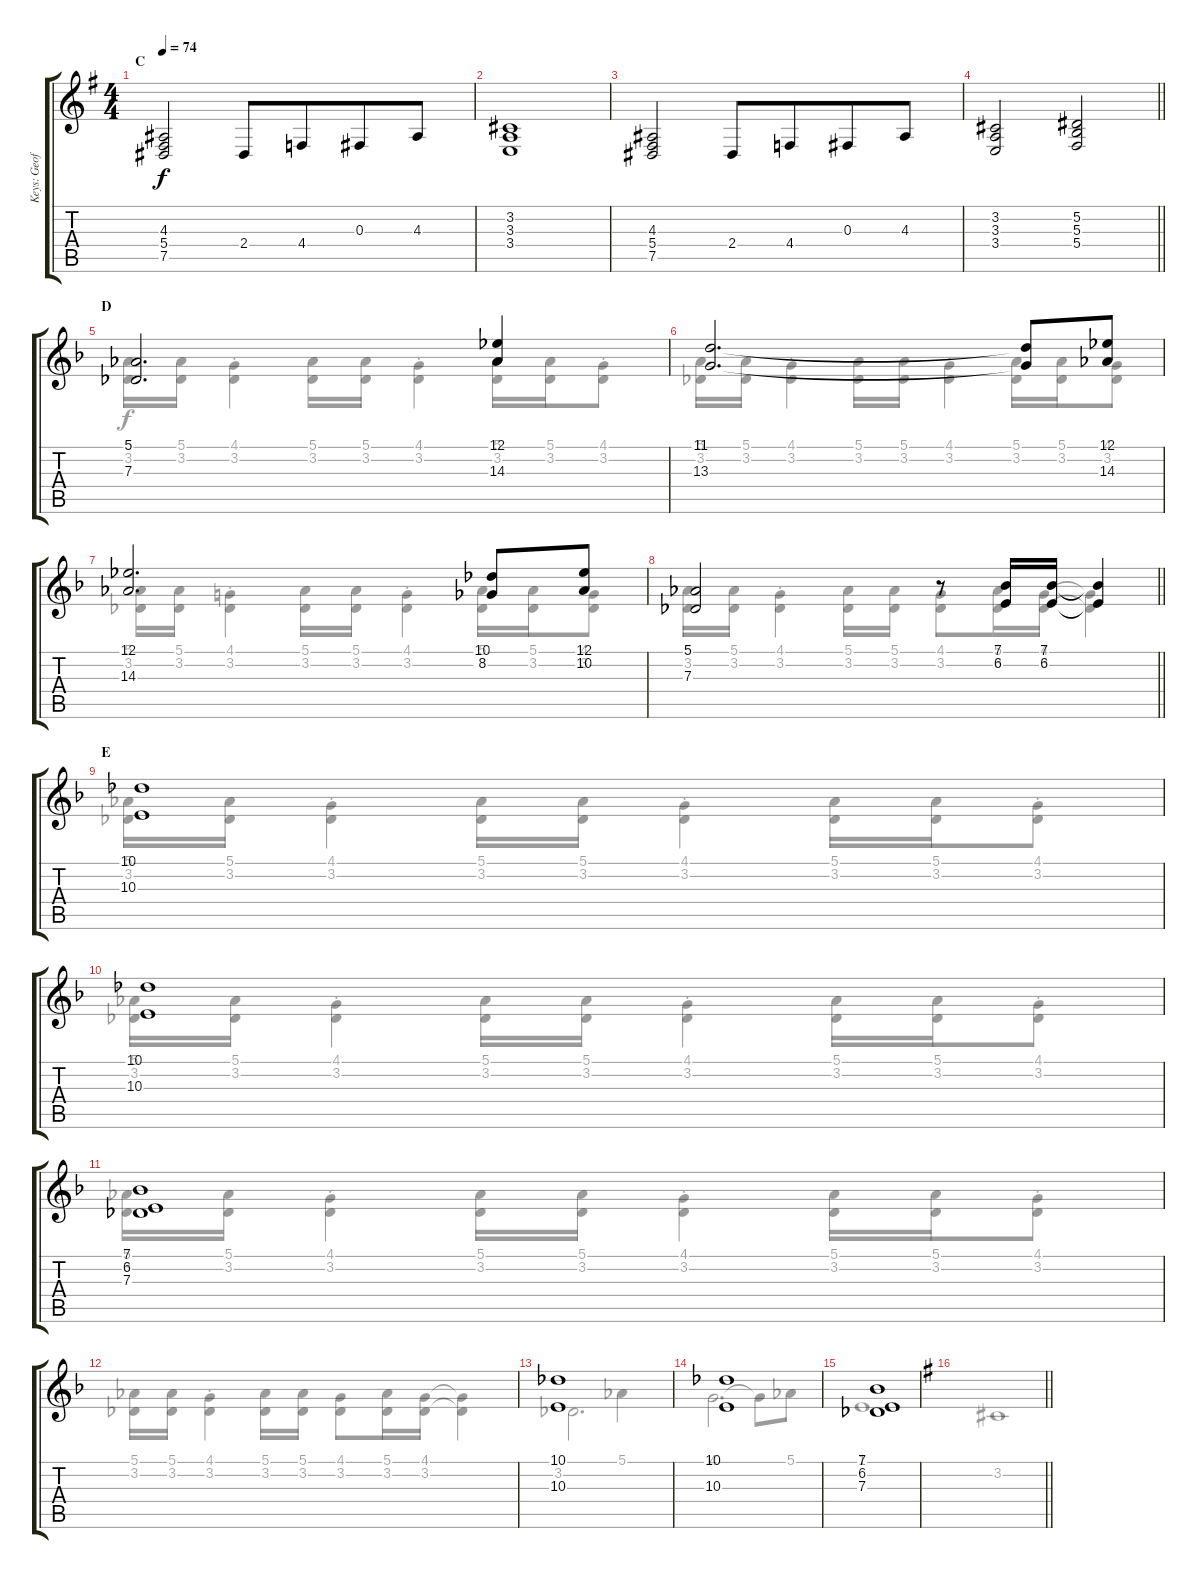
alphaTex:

\track ("Keys: Geoff" "Keys: Geof") {instrument stringensemble1}
\staff {score tabs}
\tuning (Eb4 Bb3 Gb3 Db3 Ab2 Eb2) {hide}
\voice
\ts (4 4)
\section ("" "C")
\tempo 74
\clef g2
\ks g
(4.3 5.4 7.5).2{dy f} 2.4.8 4.4.8{beam merge} 0.3.8 4.3.8 |
(3.2 3.3 3.4).1 |
(4.3 5.4 7.5).2 2.4.8 4.4.8{beam merge} 0.3.8 4.3.8 |
\barLineRight lightlight
(3.2 3.3 3.4).2 (5.2 5.3 5.4).2 |
\section ("" "D")
\ks f
(5.1 7.3).2{d} (12.1 14.3).4 |
(11.1 13.3).2{d} (11.1{t} 13.3{t}).8 (12.1 14.3).8 |
(12.1 14.3).2{d} (10.1 8.2).8 (12.1 10.2).8 |
\barLineRight lightlight
(5.1 7.3).2 r.8 (7.1 6.2).16 (7.1 6.2).16 (7.1{t} 6.2{t}).4 |
\section ("" "E")
(10.1 10.3).1 |
(10.1 10.3).1 |
(7.1 6.2 7.3).1 |
|
(10.1 10.3).1 |
(10.1 10.3).1 |
(7.1 6.2 7.3).1 |
\barLineRight lightlight
\voice
\clef g2
\ottava regular
\simile none
\ks g
|
|
|
\barLineRight lightlight
|
\ks f
(5.1 3.2).16 (5.1 3.2).16 (4.1{st} 3.2{st}).4 (5.1 3.2).16 (5.1 3.2).16 (4.1{st} 3.2{st}).4 (5.1 3.2).16 (5.1 3.2).16 (4.1{st} 3.2{st}).8 |
(5.1 3.2).16 (5.1 3.2).16 (4.1{st} 3.2{st}).4 (5.1 3.2).16 (5.1 3.2).16 (4.1{st} 3.2{st}).4 (5.1 3.2).16 (5.1 3.2).16 (4.1{st} 3.2{st}).8 |
(5.1 3.2).16 (5.1 3.2).16 (4.1{st} 3.2{st}).4 (5.1 3.2).16 (5.1 3.2).16 (4.1{st} 3.2{st}).4 (5.1 3.2).16 (5.1 3.2).16 (4.1{st} 3.2{st}).8 |
\barLineRight lightlight
(5.1 3.2).16 (5.1 3.2).16 (4.1{st} 3.2{st}).4 (5.1 3.2).16 (5.1 3.2).16 (4.1 3.2).8 (5.1 3.2).16 (4.1 3.2).16 (4.1{t} 3.2{t}).4 |
(5.1 3.2).16 (5.1 3.2).16 (4.1{st} 3.2{st}).4 (5.1 3.2).16 (5.1 3.2).16 (4.1{st} 3.2{st}).4 (5.1 3.2).16 (5.1 3.2).16 (4.1{st} 3.2{st}).8 |
(5.1 3.2).16 (5.1 3.2).16 (4.1{st} 3.2{st}).4 (5.1 3.2).16 (5.1 3.2).16 (4.1{st} 3.2{st}).4 (5.1 3.2).16 (5.1 3.2).16 (4.1{st} 3.2{st}).8 |
(5.1 3.2).16 (5.1 3.2).16 (4.1{st} 3.2{st}).4 (5.1 3.2).16 (5.1 3.2).16 (4.1{st} 3.2{st}).4 (5.1 3.2).16 (5.1 3.2).16 (4.1{st} 3.2{st}).8 |
(5.1 3.2).16 (5.1 3.2).16 (4.1{st} 3.2{st}).4 (5.1 3.2).16 (5.1 3.2).16 (4.1 3.2).8 (5.1 3.2).16 (4.1 3.2).16 (4.1{t} 3.2{t}).4 |
3.2.2{d} 5.1.4 |
4.1.2{d} 4.1{t}.8 5.1.8 |
1.1.1 |
\barLineRight lightlight
3.2.1
